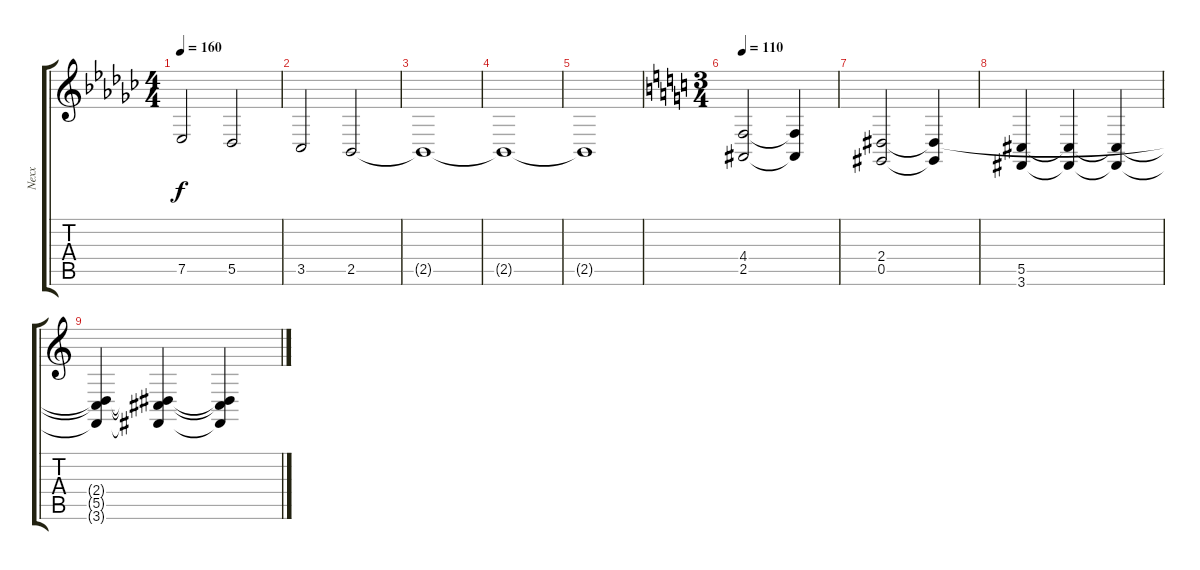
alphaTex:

\track ("Nexx" "Nexx") {instrument stringensemble2}
\staff {score tabs}
\tuning (Eb4 Bb3 Gb3 Db3 Ab2 Eb2) {hide}
\ts (4 4)
\tempo 160
\clef g2
\ks ebminor
7.5.2{dy f} 5.5.2 |
3.5.2 2.5.2 |
2.5{t}.1 |
2.5{t}.1 |
2.5{t}.1 |
\ts (3 4)
\tempo 110
\ks c
(4.4 2.5).2{volume 8} (4.4{t} 2.5{t}).4 |
(2.4 0.5).2 (2.4{t} 0.5{t}).4 |
(5.5 3.6).4 (5.5{t} 3.6{t}).4 (5.5{t} 3.6{t}).4 |
(2.4{t} 5.5{t} 3.6{t}).4 (2.4{t} 5.5{t} 3.6{t}).4 (2.4{t} 5.5{t} 3.6{t}).4
